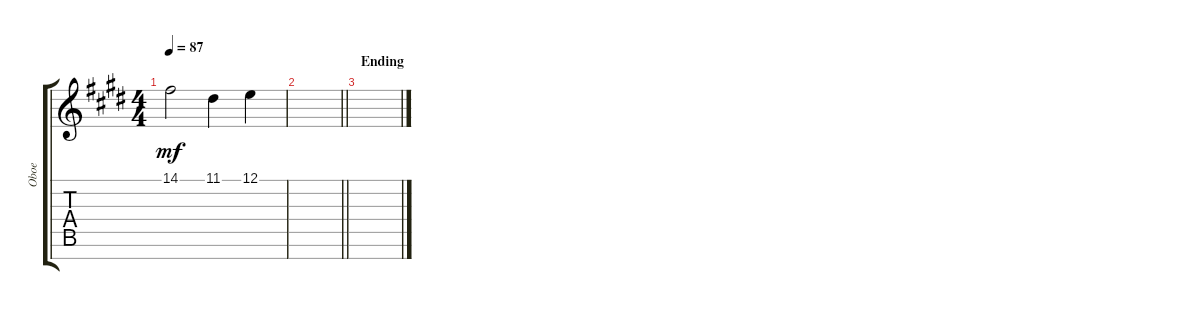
\track ("Oboe" "Oboe") {instrument oboe}
\staff {score tabs}
\tuning (E4 B3 G3 D3 A2 E2 B1) {hide}
\ts (4 4)
\tempo 87
\clef g2
\ks e
14.1.2{dy mf} 11.1.4 12.1.4 |
\barLineRight lightlight
|
\section ("" "Ending")
